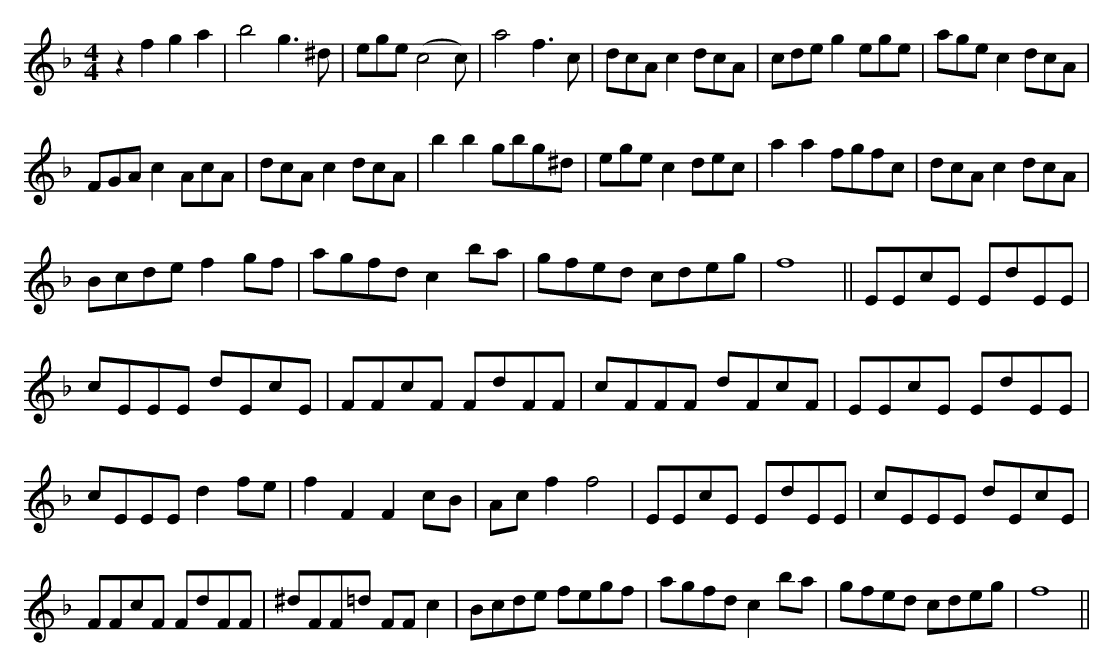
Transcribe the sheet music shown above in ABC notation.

X:1
M:4/4
K:F
z2f2g2a2|b4g3^d|ege(c4c)|a4f3c|dcAc2dcA|cdeg2ege|agec2dcA|
FGAc2AcA|dcAc2dcA|b2b2gbg^d|egec2dec|a2a2fgfc|dcAc2dcA|
Bcdef2gf|agfdc2ba|gfed cdeg|f8||EEcE EdEE|
cEEE dEcE|FFcF FdFF|cFFF dFcF|EEcE EdEE|
cEEE d2fe|f2F2F2cB|Acf2f4|EEcE EdEE|cEEE dEcE|
FFcF FdFF|^dFF=d FFc2|Bcde fegf|agfdc2ba|gfed cdeg|f8||
